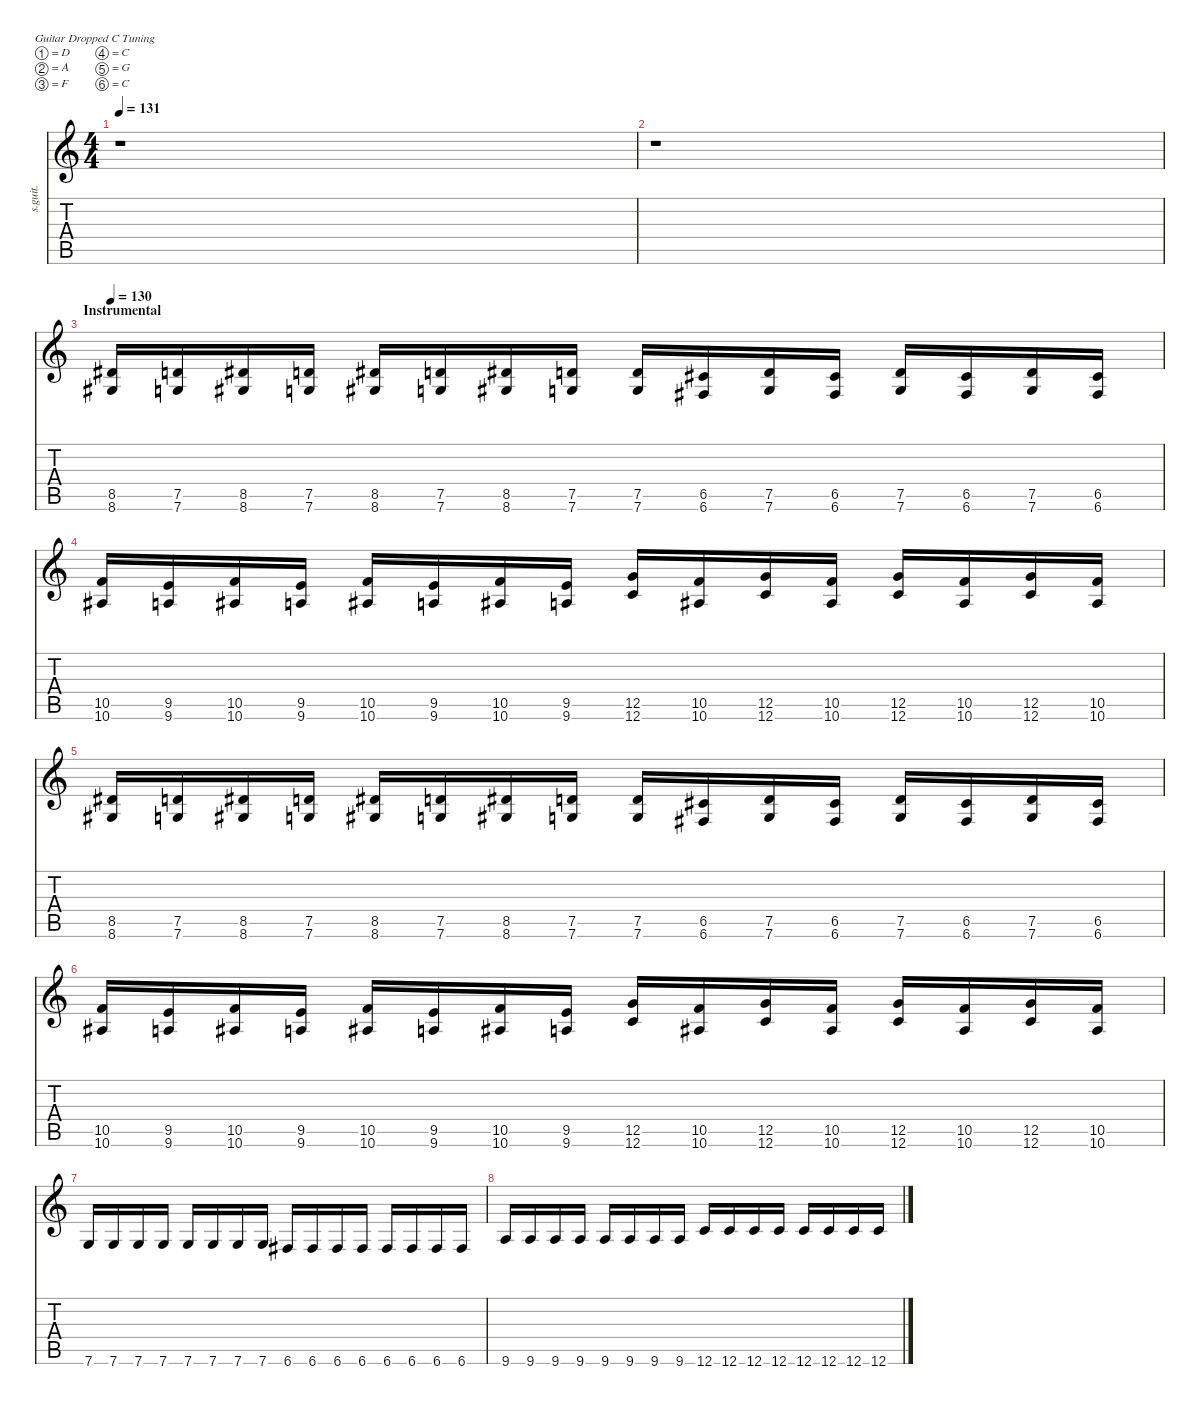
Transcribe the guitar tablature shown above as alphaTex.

\defaultSystemsLayout 4
\hideDynamics
\bracketExtendMode nobrackets
\track ("Daron Malakian | Lead 1 (double track)" "s.guit.") {instrument distortionguitar}
\staff {score tabs}
\tuning (D4 A3 F3 C3 G2 C2)
\ts (4 4)
\tempo 131
\clef g2
\ks c
r.1{dy f} |
r.1 |
\section ("" "Instrumental")
\tempo 130
(8.5{acc #} 8.6{acc #}).16{lyrics (0 "") lyrics (1 "") lyrics (2 "") lyrics (3 "") lyrics (4 "")} (7.5 7.6).16{lyrics (0 "") lyrics (1 "") lyrics (2 "") lyrics (3 "") lyrics (4 "")} (8.5{acc #} 8.6{acc #}).16{lyrics (0 "") lyrics (1 "") lyrics (2 "") lyrics (3 "") lyrics (4 "")} (7.5 7.6).16{lyrics (0 "") lyrics (1 "") lyrics (2 "") lyrics (3 "") lyrics (4 "")} (8.5{acc #} 8.6{acc #}).16{lyrics (0 "") lyrics (1 "") lyrics (2 "") lyrics (3 "") lyrics (4 "")} (7.5 7.6).16{lyrics (0 "") lyrics (1 "") lyrics (2 "") lyrics (3 "") lyrics (4 "")} (8.5{acc #} 8.6{acc #}).16{lyrics (0 "") lyrics (1 "") lyrics (2 "") lyrics (3 "") lyrics (4 "")} (7.5 7.6).16{lyrics (0 "") lyrics (1 "") lyrics (2 "") lyrics (3 "") lyrics (4 "")} (7.5 7.6).16{lyrics (0 "") lyrics (1 "") lyrics (2 "") lyrics (3 "") lyrics (4 "")} (6.5{acc #} 6.6{acc #}).16{lyrics (0 "") lyrics (1 "") lyrics (2 "") lyrics (3 "") lyrics (4 "")} (7.5 7.6).16{lyrics (0 "") lyrics (1 "") lyrics (2 "") lyrics (3 "") lyrics (4 "")} (6.5{acc #} 6.6{acc #}).16{lyrics (0 "") lyrics (1 "") lyrics (2 "") lyrics (3 "") lyrics (4 "")} (7.5 7.6).16{lyrics (0 "") lyrics (1 "") lyrics (2 "") lyrics (3 "") lyrics (4 "")} (6.5{acc #} 6.6{acc #}).16{lyrics (0 "") lyrics (1 "") lyrics (2 "") lyrics (3 "") lyrics (4 "")} (7.5 7.6).16{lyrics (0 "") lyrics (1 "") lyrics (2 "") lyrics (3 "") lyrics (4 "")} (6.5{acc #} 6.6{acc #}).16{lyrics (0 "") lyrics (1 "") lyrics (2 "") lyrics (3 "") lyrics (4 "")} |
(10.5 10.6{acc #}).16{lyrics (0 "") lyrics (1 "") lyrics (2 "") lyrics (3 "") lyrics (4 "")} (9.5 9.6).16{lyrics (0 "") lyrics (1 "") lyrics (2 "") lyrics (3 "") lyrics (4 "")} (10.5 10.6{acc #}).16{lyrics (0 "") lyrics (1 "") lyrics (2 "") lyrics (3 "") lyrics (4 "")} (9.5 9.6).16{lyrics (0 "") lyrics (1 "") lyrics (2 "") lyrics (3 "") lyrics (4 "")} (10.5 10.6{acc #}).16{lyrics (0 "") lyrics (1 "") lyrics (2 "") lyrics (3 "") lyrics (4 "")} (9.5 9.6).16{lyrics (0 "") lyrics (1 "") lyrics (2 "") lyrics (3 "") lyrics (4 "")} (10.5 10.6{acc #}).16{lyrics (0 "") lyrics (1 "") lyrics (2 "") lyrics (3 "") lyrics (4 "")} (9.5 9.6).16{lyrics (0 "") lyrics (1 "") lyrics (2 "") lyrics (3 "") lyrics (4 "")} (12.5 12.6).16{lyrics (0 "") lyrics (1 "") lyrics (2 "") lyrics (3 "") lyrics (4 "")} (10.5 10.6{acc #}).16{lyrics (0 "") lyrics (1 "") lyrics (2 "") lyrics (3 "") lyrics (4 "")} (12.5 12.6).16{lyrics (0 "") lyrics (1 "") lyrics (2 "") lyrics (3 "") lyrics (4 "")} (10.5 10.6{acc #}).16{lyrics (0 "") lyrics (1 "") lyrics (2 "") lyrics (3 "") lyrics (4 "")} (12.5 12.6).16{lyrics (0 "") lyrics (1 "") lyrics (2 "") lyrics (3 "") lyrics (4 "")} (10.5 10.6{acc #}).16{lyrics (0 "") lyrics (1 "") lyrics (2 "") lyrics (3 "") lyrics (4 "")} (12.5 12.6).16{lyrics (0 "") lyrics (1 "") lyrics (2 "") lyrics (3 "") lyrics (4 "")} (10.5 10.6{acc #}).16{lyrics (0 "") lyrics (1 "") lyrics (2 "") lyrics (3 "") lyrics (4 "")} |
(8.5{acc #} 8.6{acc #}).16{lyrics (0 "") lyrics (1 "") lyrics (2 "") lyrics (3 "") lyrics (4 "")} (7.5 7.6).16{lyrics (0 "") lyrics (1 "") lyrics (2 "") lyrics (3 "") lyrics (4 "")} (8.5{acc #} 8.6{acc #}).16{lyrics (0 "") lyrics (1 "") lyrics (2 "") lyrics (3 "") lyrics (4 "")} (7.5 7.6).16{lyrics (0 "") lyrics (1 "") lyrics (2 "") lyrics (3 "") lyrics (4 "")} (8.5{acc #} 8.6{acc #}).16{lyrics (0 "") lyrics (1 "") lyrics (2 "") lyrics (3 "") lyrics (4 "")} (7.5 7.6).16{lyrics (0 "") lyrics (1 "") lyrics (2 "") lyrics (3 "") lyrics (4 "")} (8.5{acc #} 8.6{acc #}).16{lyrics (0 "") lyrics (1 "") lyrics (2 "") lyrics (3 "") lyrics (4 "")} (7.5 7.6).16{lyrics (0 "") lyrics (1 "") lyrics (2 "") lyrics (3 "") lyrics (4 "")} (7.5 7.6).16{lyrics (0 "") lyrics (1 "") lyrics (2 "") lyrics (3 "") lyrics (4 "")} (6.5{acc #} 6.6{acc #}).16{lyrics (0 "") lyrics (1 "") lyrics (2 "") lyrics (3 "") lyrics (4 "")} (7.5 7.6).16{lyrics (0 "") lyrics (1 "") lyrics (2 "") lyrics (3 "") lyrics (4 "")} (6.5{acc #} 6.6{acc #}).16{lyrics (0 "") lyrics (1 "") lyrics (2 "") lyrics (3 "") lyrics (4 "")} (7.5 7.6).16{lyrics (0 "") lyrics (1 "") lyrics (2 "") lyrics (3 "") lyrics (4 "")} (6.5{acc #} 6.6{acc #}).16{lyrics (0 "") lyrics (1 "") lyrics (2 "") lyrics (3 "") lyrics (4 "")} (7.5 7.6).16{lyrics (0 "") lyrics (1 "") lyrics (2 "") lyrics (3 "") lyrics (4 "")} (6.5{acc #} 6.6{acc #}).16{lyrics (0 "") lyrics (1 "") lyrics (2 "") lyrics (3 "") lyrics (4 "")} |
(10.5 10.6{acc #}).16{lyrics (0 "") lyrics (1 "") lyrics (2 "") lyrics (3 "") lyrics (4 "")} (9.5 9.6).16{lyrics (0 "") lyrics (1 "") lyrics (2 "") lyrics (3 "") lyrics (4 "")} (10.5 10.6{acc #}).16{lyrics (0 "") lyrics (1 "") lyrics (2 "") lyrics (3 "") lyrics (4 "")} (9.5 9.6).16{lyrics (0 "") lyrics (1 "") lyrics (2 "") lyrics (3 "") lyrics (4 "")} (10.5 10.6{acc #}).16{lyrics (0 "") lyrics (1 "") lyrics (2 "") lyrics (3 "") lyrics (4 "")} (9.5 9.6).16{lyrics (0 "") lyrics (1 "") lyrics (2 "") lyrics (3 "") lyrics (4 "")} (10.5 10.6{acc #}).16{lyrics (0 "") lyrics (1 "") lyrics (2 "") lyrics (3 "") lyrics (4 "")} (9.5 9.6).16{lyrics (0 "") lyrics (1 "") lyrics (2 "") lyrics (3 "") lyrics (4 "")} (12.5 12.6).16{lyrics (0 "") lyrics (1 "") lyrics (2 "") lyrics (3 "") lyrics (4 "")} (10.5 10.6{acc #}).16{lyrics (0 "") lyrics (1 "") lyrics (2 "") lyrics (3 "") lyrics (4 "")} (12.5 12.6).16{lyrics (0 "") lyrics (1 "") lyrics (2 "") lyrics (3 "") lyrics (4 "")} (10.5 10.6{acc #}).16{lyrics (0 "") lyrics (1 "") lyrics (2 "") lyrics (3 "") lyrics (4 "")} (12.5 12.6).16{lyrics (0 "") lyrics (1 "") lyrics (2 "") lyrics (3 "") lyrics (4 "")} (10.5 10.6{acc #}).16{lyrics (0 "") lyrics (1 "") lyrics (2 "") lyrics (3 "") lyrics (4 "")} (12.5 12.6).16{lyrics (0 "") lyrics (1 "") lyrics (2 "") lyrics (3 "") lyrics (4 "")} (10.5 10.6{acc #}).16{lyrics (0 "") lyrics (1 "") lyrics (2 "") lyrics (3 "") lyrics (4 "")} |
7.6.16{lyrics (0 "") lyrics (1 "") lyrics (2 "") lyrics (3 "") lyrics (4 "")} 7.6.16{lyrics (0 "") lyrics (1 "") lyrics (2 "") lyrics (3 "") lyrics (4 "")} 7.6.16{lyrics (0 "") lyrics (1 "") lyrics (2 "") lyrics (3 "") lyrics (4 "")} 7.6.16{lyrics (0 "") lyrics (1 "") lyrics (2 "") lyrics (3 "") lyrics (4 "")} 7.6.16{lyrics (0 "") lyrics (1 "") lyrics (2 "") lyrics (3 "") lyrics (4 "")} 7.6.16{lyrics (0 "") lyrics (1 "") lyrics (2 "") lyrics (3 "") lyrics (4 "")} 7.6.16{lyrics (0 "") lyrics (1 "") lyrics (2 "") lyrics (3 "") lyrics (4 "")} 7.6.16{lyrics (0 "") lyrics (1 "") lyrics (2 "") lyrics (3 "") lyrics (4 "")} 6.6{acc #}.16{lyrics (0 "") lyrics (1 "") lyrics (2 "") lyrics (3 "") lyrics (4 "")} 6.6{acc #}.16{lyrics (0 "") lyrics (1 "") lyrics (2 "") lyrics (3 "") lyrics (4 "")} 6.6{acc #}.16{lyrics (0 "") lyrics (1 "") lyrics (2 "") lyrics (3 "") lyrics (4 "")} 6.6{acc #}.16{lyrics (0 "") lyrics (1 "") lyrics (2 "") lyrics (3 "") lyrics (4 "")} 6.6{acc #}.16{lyrics (0 "") lyrics (1 "") lyrics (2 "") lyrics (3 "") lyrics (4 "")} 6.6{acc #}.16{lyrics (0 "") lyrics (1 "") lyrics (2 "") lyrics (3 "") lyrics (4 "")} 6.6{acc #}.16{lyrics (0 "") lyrics (1 "") lyrics (2 "") lyrics (3 "") lyrics (4 "")} 6.6{acc #}.16{lyrics (0 "") lyrics (1 "") lyrics (2 "") lyrics (3 "") lyrics (4 "")} |
9.6.16{lyrics (0 "") lyrics (1 "") lyrics (2 "") lyrics (3 "") lyrics (4 "")} 9.6.16{lyrics (0 "") lyrics (1 "") lyrics (2 "") lyrics (3 "") lyrics (4 "")} 9.6.16{lyrics (0 "") lyrics (1 "") lyrics (2 "") lyrics (3 "") lyrics (4 "")} 9.6.16{lyrics (0 "") lyrics (1 "") lyrics (2 "") lyrics (3 "") lyrics (4 "")} 9.6.16{lyrics (0 "") lyrics (1 "") lyrics (2 "") lyrics (3 "") lyrics (4 "")} 9.6.16{lyrics (0 "") lyrics (1 "") lyrics (2 "") lyrics (3 "") lyrics (4 "")} 9.6.16{lyrics (0 "") lyrics (1 "") lyrics (2 "") lyrics (3 "") lyrics (4 "")} 9.6.16{lyrics (0 "") lyrics (1 "") lyrics (2 "") lyrics (3 "") lyrics (4 "")} 12.6.16{lyrics (0 "") lyrics (1 "") lyrics (2 "") lyrics (3 "") lyrics (4 "")} 12.6.16{lyrics (0 "") lyrics (1 "") lyrics (2 "") lyrics (3 "") lyrics (4 "")} 12.6.16{lyrics (0 "") lyrics (1 "") lyrics (2 "") lyrics (3 "") lyrics (4 "")} 12.6.16{lyrics (0 "") lyrics (1 "") lyrics (2 "") lyrics (3 "") lyrics (4 "")} 12.6.16{lyrics (0 "") lyrics (1 "") lyrics (2 "") lyrics (3 "") lyrics (4 "")} 12.6.16{lyrics (0 "") lyrics (1 "") lyrics (2 "") lyrics (3 "") lyrics (4 "")} 12.6.16{lyrics (0 "") lyrics (1 "") lyrics (2 "") lyrics (3 "") lyrics (4 "")} 12.6.16{lyrics (0 "") lyrics (1 "") lyrics (2 "") lyrics (3 "") lyrics (4 "")}
